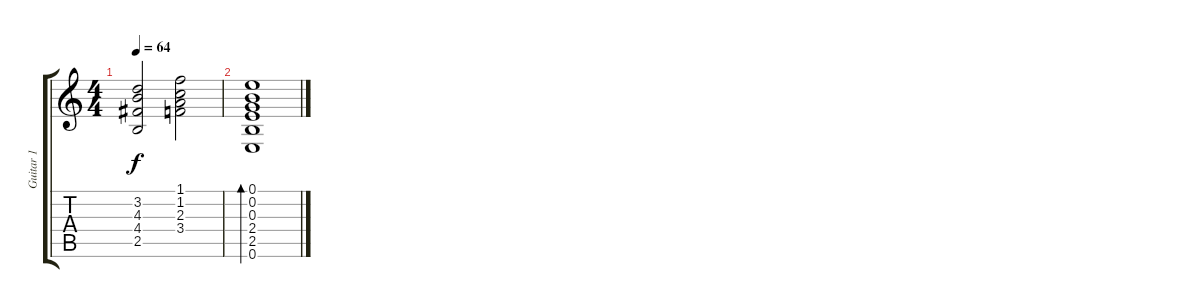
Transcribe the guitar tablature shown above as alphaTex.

\track ("Guitar 1" "Guitar 1") {instrument overdrivenguitar}
\staff {score tabs}
\tuning (E4 B3 G3 D3 A2 E2) {hide}
\ts (4 4)
\tempo 64
\clef g2
\ks c
(3.2 4.3 4.4 2.5).2{dy f} (1.1 1.2 2.3 3.4).2 |
(0.1 0.2 0.3 2.4 2.5 0.6).1{bd 240}
